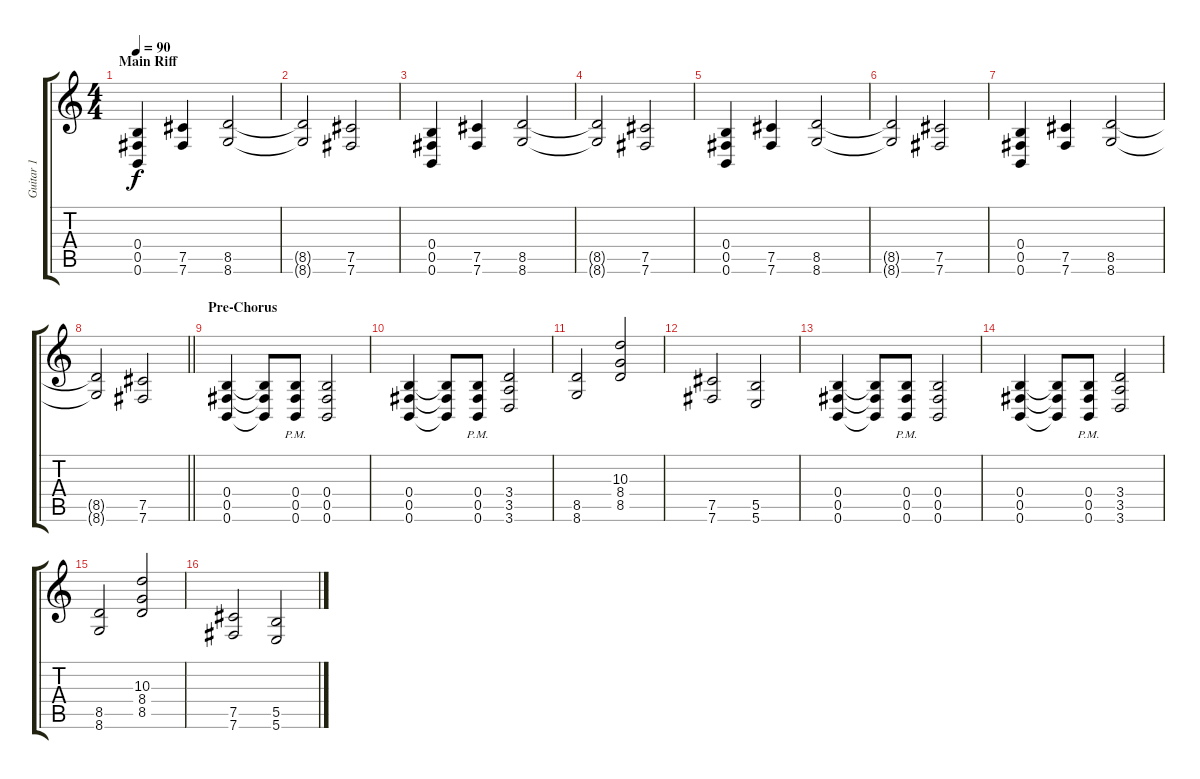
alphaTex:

\track ("Guitar 1" "Guitar 1") {instrument distortionguitar}
\staff {score tabs}
\tuning (Db4 Ab3 E3 B2 Gb2 B1) {hide}
\ts (4 4)
\section ("" "Main Riff")
\tempo 90
\clef g2
\ks c
(0.4 0.5 0.6).4{dy f} (7.5 7.6).4 (8.5 8.6).2 |
(8.5{t} 8.6{t}).2 (7.5 7.6).2 |
(0.4 0.5 0.6).4 (7.5 7.6).4 (8.5 8.6).2 |
(8.5{t} 8.6{t}).2 (7.5 7.6).2 |
(0.4 0.5 0.6).4 (7.5 7.6).4 (8.5 8.6).2 |
(8.5{t} 8.6{t}).2 (7.5 7.6).2 |
(0.4 0.5 0.6).4 (7.5 7.6).4 (8.5 8.6).2 |
\barLineRight lightlight
(8.5{t} 8.6{t}).2 (7.5 7.6).2 |
\section ("" "Pre-Chorus")
(0.4 0.5 0.6).4 (0.4{t} 0.5{t} 0.6{t}).8 (0.4{pm} 0.5{pm} 0.6{pm}).8 (0.4 0.5 0.6).2 |
(0.4 0.5 0.6).4 (0.4{t} 0.5{t} 0.6{t}).8 (0.4{pm} 0.5{pm} 0.6{pm}).8 (3.4 3.5 3.6).2 |
(8.5 8.6).2 (10.3 8.4 8.5).2 |
(7.5 7.6).2 (5.5 5.6).2 |
(0.4 0.5 0.6).4 (0.4{t} 0.5{t} 0.6{t}).8 (0.4{pm} 0.5{pm} 0.6{pm}).8 (0.4 0.5 0.6).2 |
(0.4 0.5 0.6).4 (0.4{t} 0.5{t} 0.6{t}).8 (0.4{pm} 0.5{pm} 0.6{pm}).8 (3.4 3.5 3.6).2 |
(8.5 8.6).2 (10.3 8.4 8.5).2 |
(7.5 7.6).2 (5.5 5.6).2
